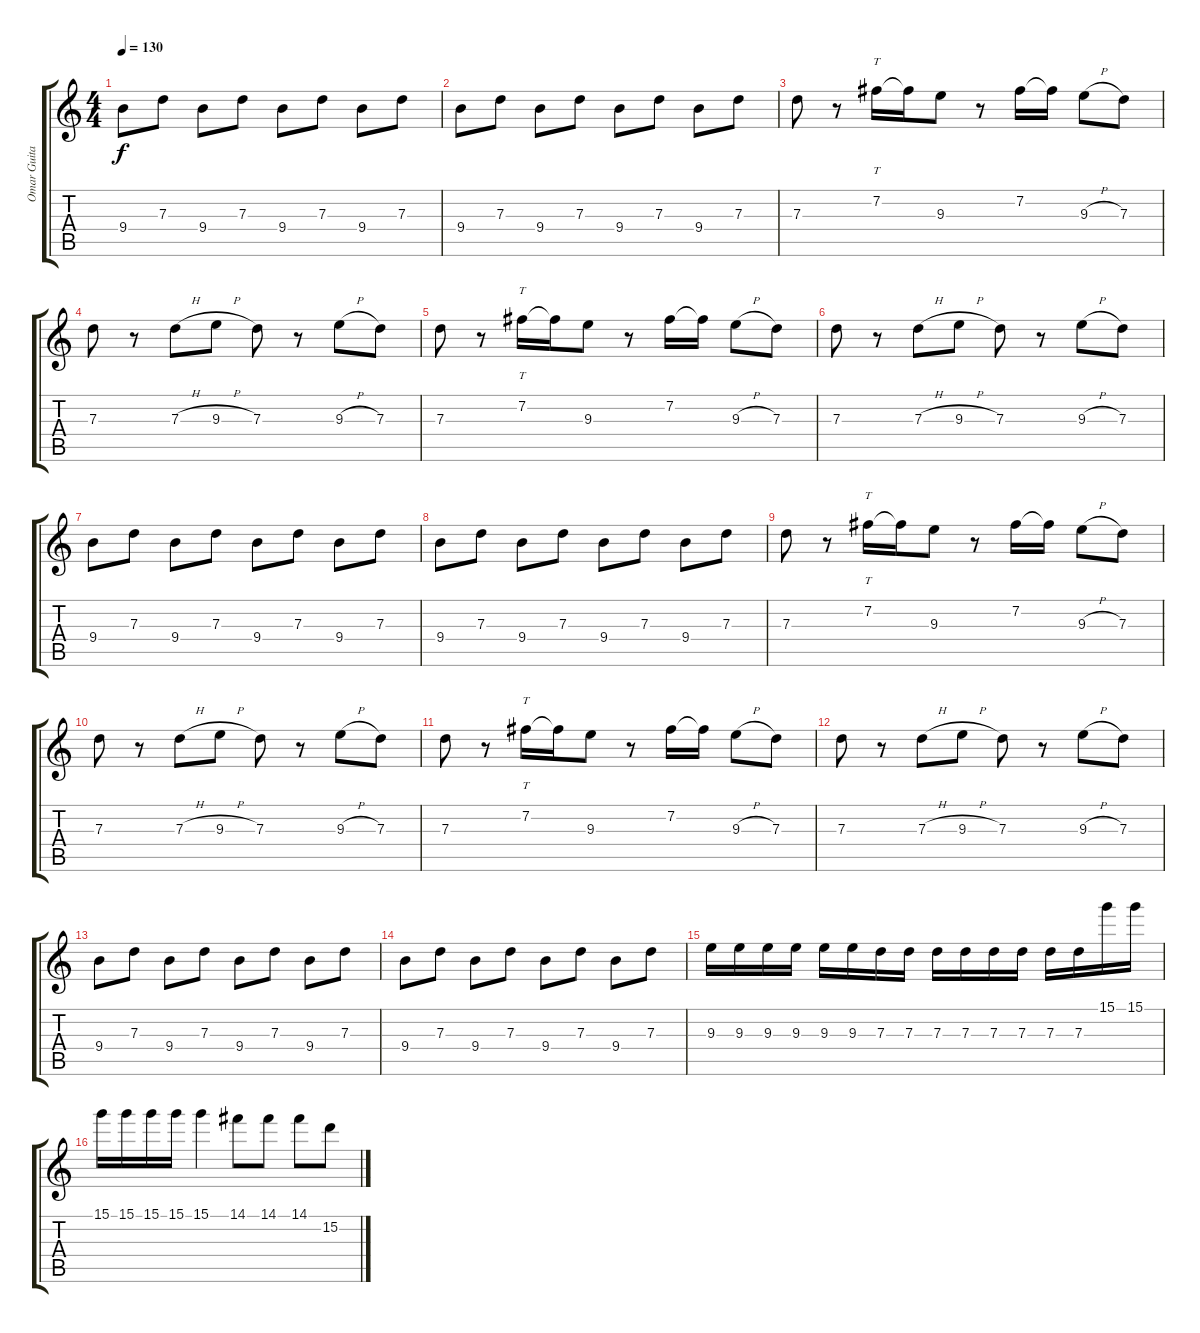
\track ("Omar Guitar" "Omar Guita") {instrument distortionguitar}
\staff {score tabs}
\tuning (E4 B3 G3 D3 A2 D2) {hide}
\ts (4 4)
\tempo 130
\clef g2
\ks c
9.4.8{dy f} 7.3.8 9.4.8 7.3.8 9.4.8 7.3.8 9.4.8 7.3.8 |
9.4.8 7.3.8 9.4.8 7.3.8 9.4.8 7.3.8 9.4.8 7.3.8 |
7.3.8{volume 8} r.8 7.2.16{tt} 7.2{t}.16 9.3.8 r.8 7.2.16 7.2{t}.16 9.3{h}.8 7.3.8 |
7.3.8 r.8 7.3{h}.8 9.3{h}.8 7.3.8 r.8 9.3{h}.8 7.3.8 |
7.3.8{volume 8} r.8 7.2.16{tt} 7.2{t}.16 9.3.8 r.8 7.2.16 7.2{t}.16 9.3{h}.8 7.3.8 |
7.3.8 r.8 7.3{h}.8 9.3{h}.8 7.3.8 r.8 9.3{h}.8 7.3.8 |
9.4.8 7.3.8 9.4.8 7.3.8 9.4.8 7.3.8 9.4.8 7.3.8 |
9.4.8 7.3.8 9.4.8 7.3.8 9.4.8 7.3.8 9.4.8 7.3.8 |
7.3.8{volume 8} r.8 7.2.16{tt} 7.2{t}.16 9.3.8 r.8 7.2.16 7.2{t}.16 9.3{h}.8 7.3.8 |
7.3.8 r.8 7.3{h}.8 9.3{h}.8 7.3.8 r.8 9.3{h}.8 7.3.8 |
7.3.8{volume 8} r.8 7.2.16{tt} 7.2{t}.16 9.3.8 r.8 7.2.16 7.2{t}.16 9.3{h}.8 7.3.8 |
7.3.8 r.8 7.3{h}.8 9.3{h}.8 7.3.8 r.8 9.3{h}.8 7.3.8 |
9.4.8 7.3.8 9.4.8 7.3.8 9.4.8 7.3.8 9.4.8 7.3.8 |
9.4.8 7.3.8 9.4.8 7.3.8 9.4.8 7.3.8 9.4.8 7.3.8 |
9.3.16 9.3.16 9.3.16 9.3.16 9.3.16 9.3.16 7.3.16 7.3.16 7.3.16 7.3.16 7.3.16 7.3.16 7.3.16 7.3.16 15.1.16 15.1.16 |
15.1.16 15.1.16 15.1.16 15.1.16 15.1.4 14.1.8 14.1.8 14.1.8 15.2.8
